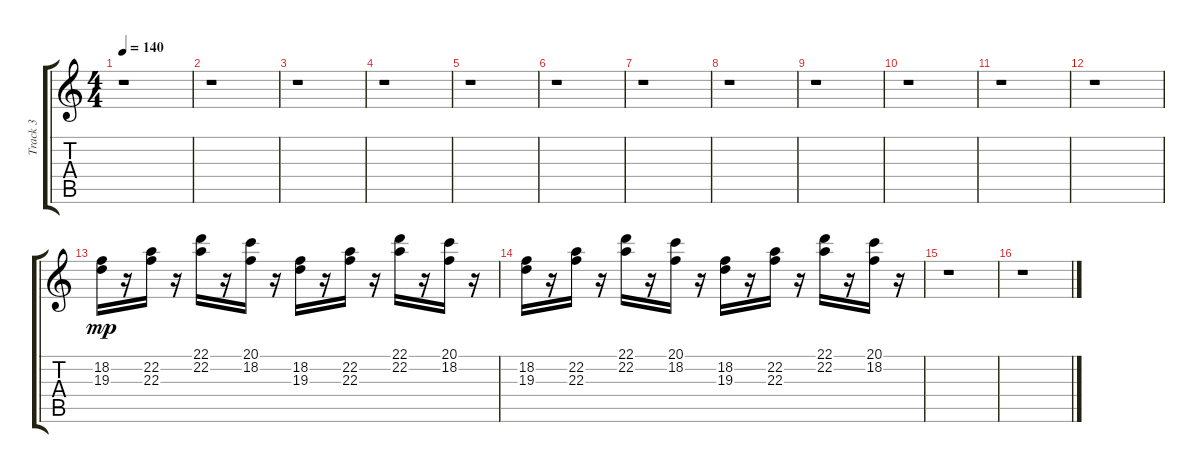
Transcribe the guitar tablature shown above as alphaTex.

\track ("Track 3" "Track 3") {instrument pad3polysynth}
\staff {score tabs}
\tuning (E4 B3 G3 D3 A2 E2) {hide}
\ts (4 4)
\tempo 140
\clef g2
\ks c
r.1{dy mp} |
r.1 |
r.1 |
r.1 |
r.1 |
r.1 |
r.1 |
r.1 |
r.1 |
r.1 |
r.1 |
r.1 |
(18.2 19.3).16 r.16 (22.2 22.3).16 r.16 (22.1 22.2).16 r.16 (20.1 18.2).16 r.16 (18.2 19.3).16 r.16 (22.2 22.3).16 r.16 (22.1 22.2).16 r.16 (20.1 18.2).16 r.16 |
(18.2 19.3).16 r.16 (22.2 22.3).16 r.16 (22.1 22.2).16 r.16 (20.1 18.2).16 r.16 (18.2 19.3).16 r.16 (22.2 22.3).16 r.16 (22.1 22.2).16 r.16 (20.1 18.2).16 r.16 |
r.1 |
r.1
